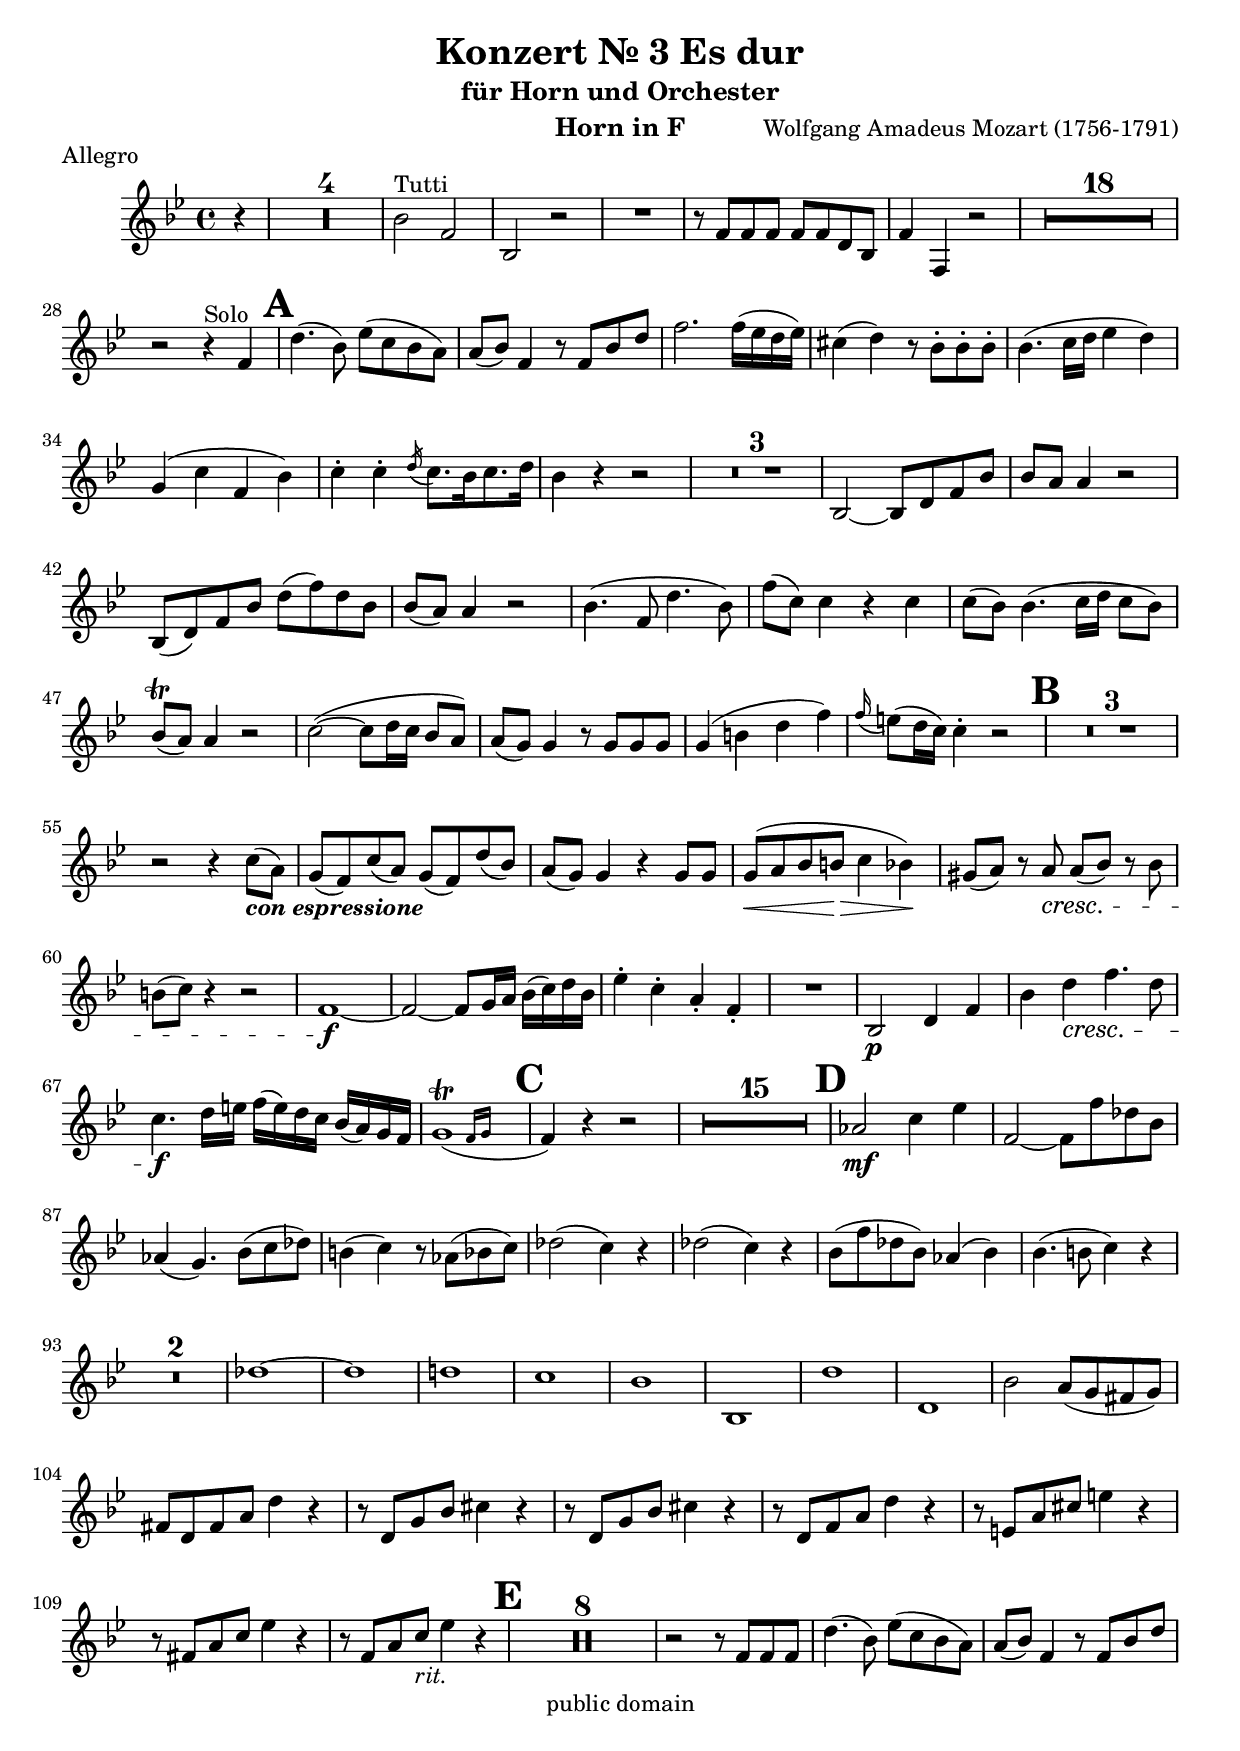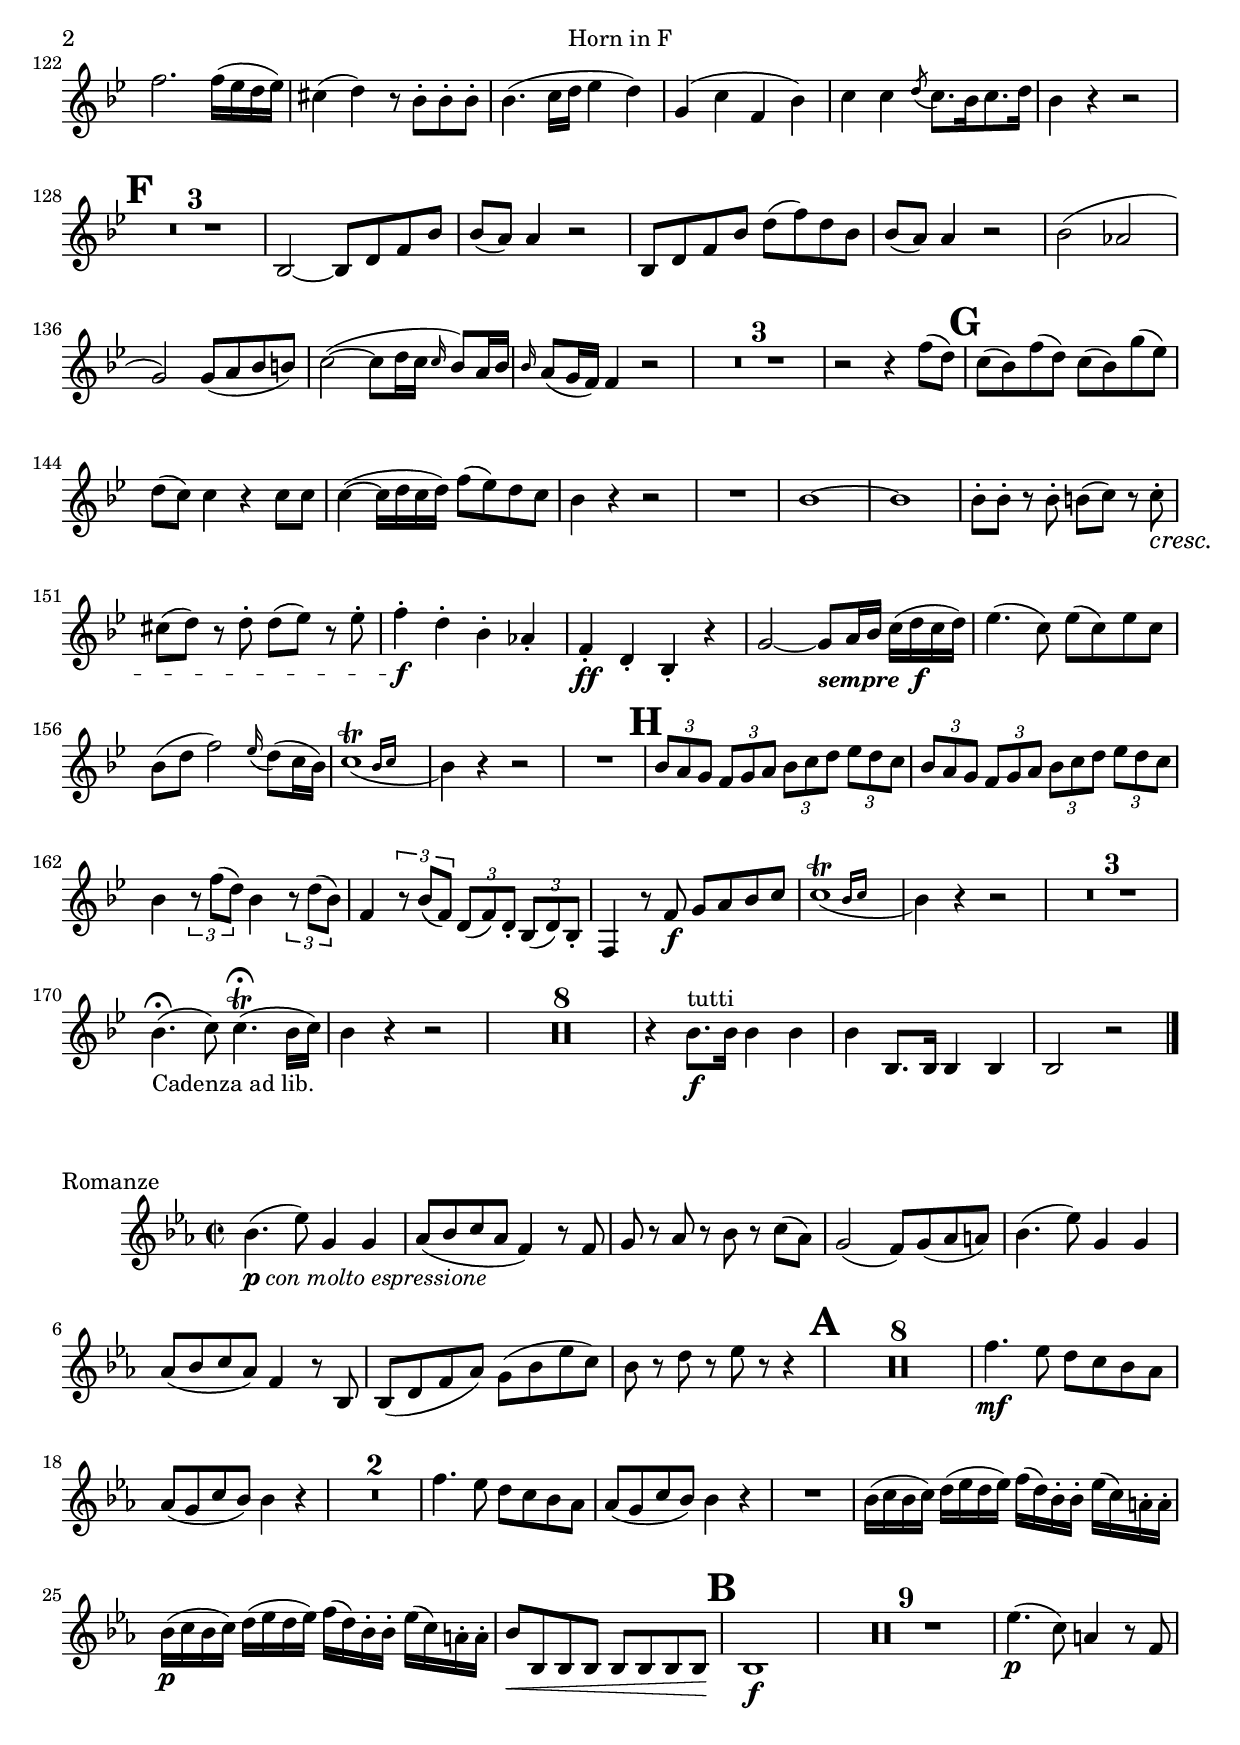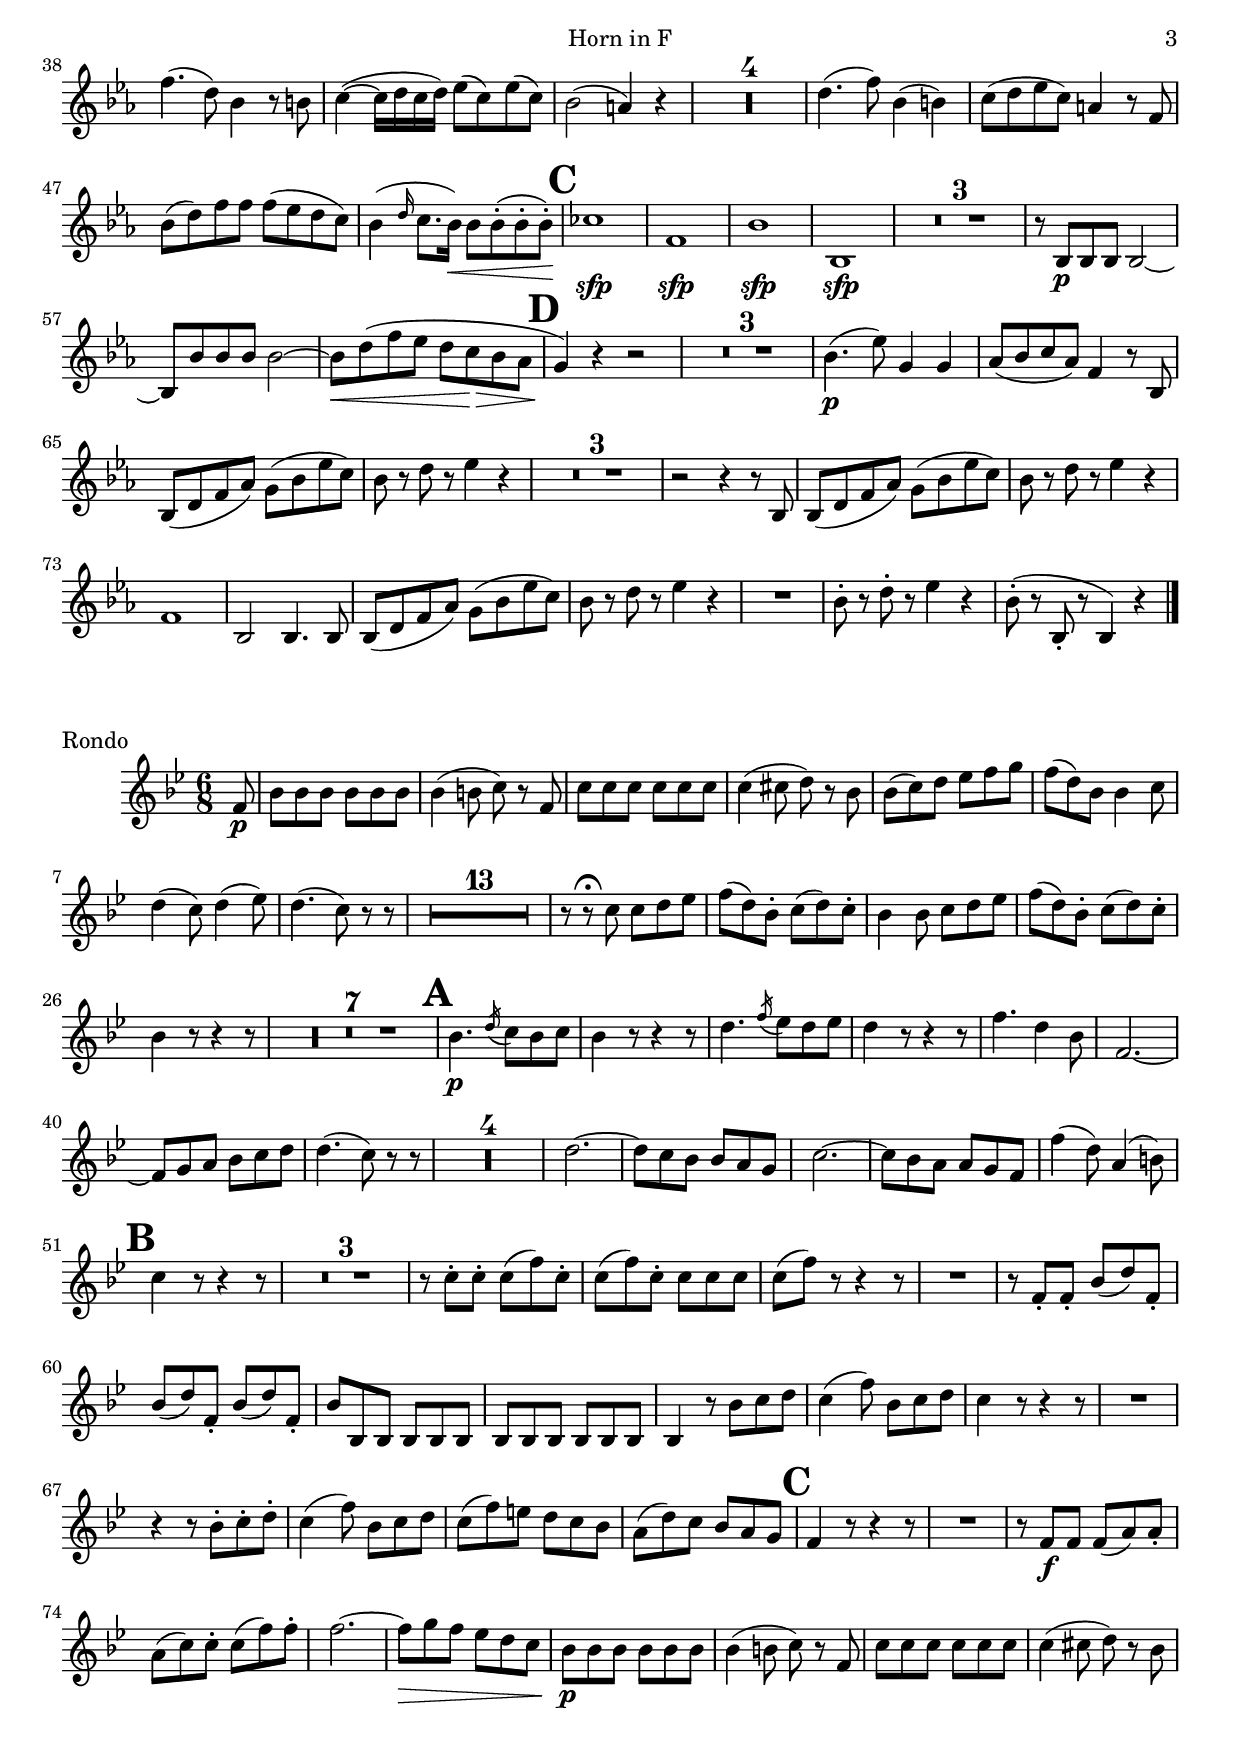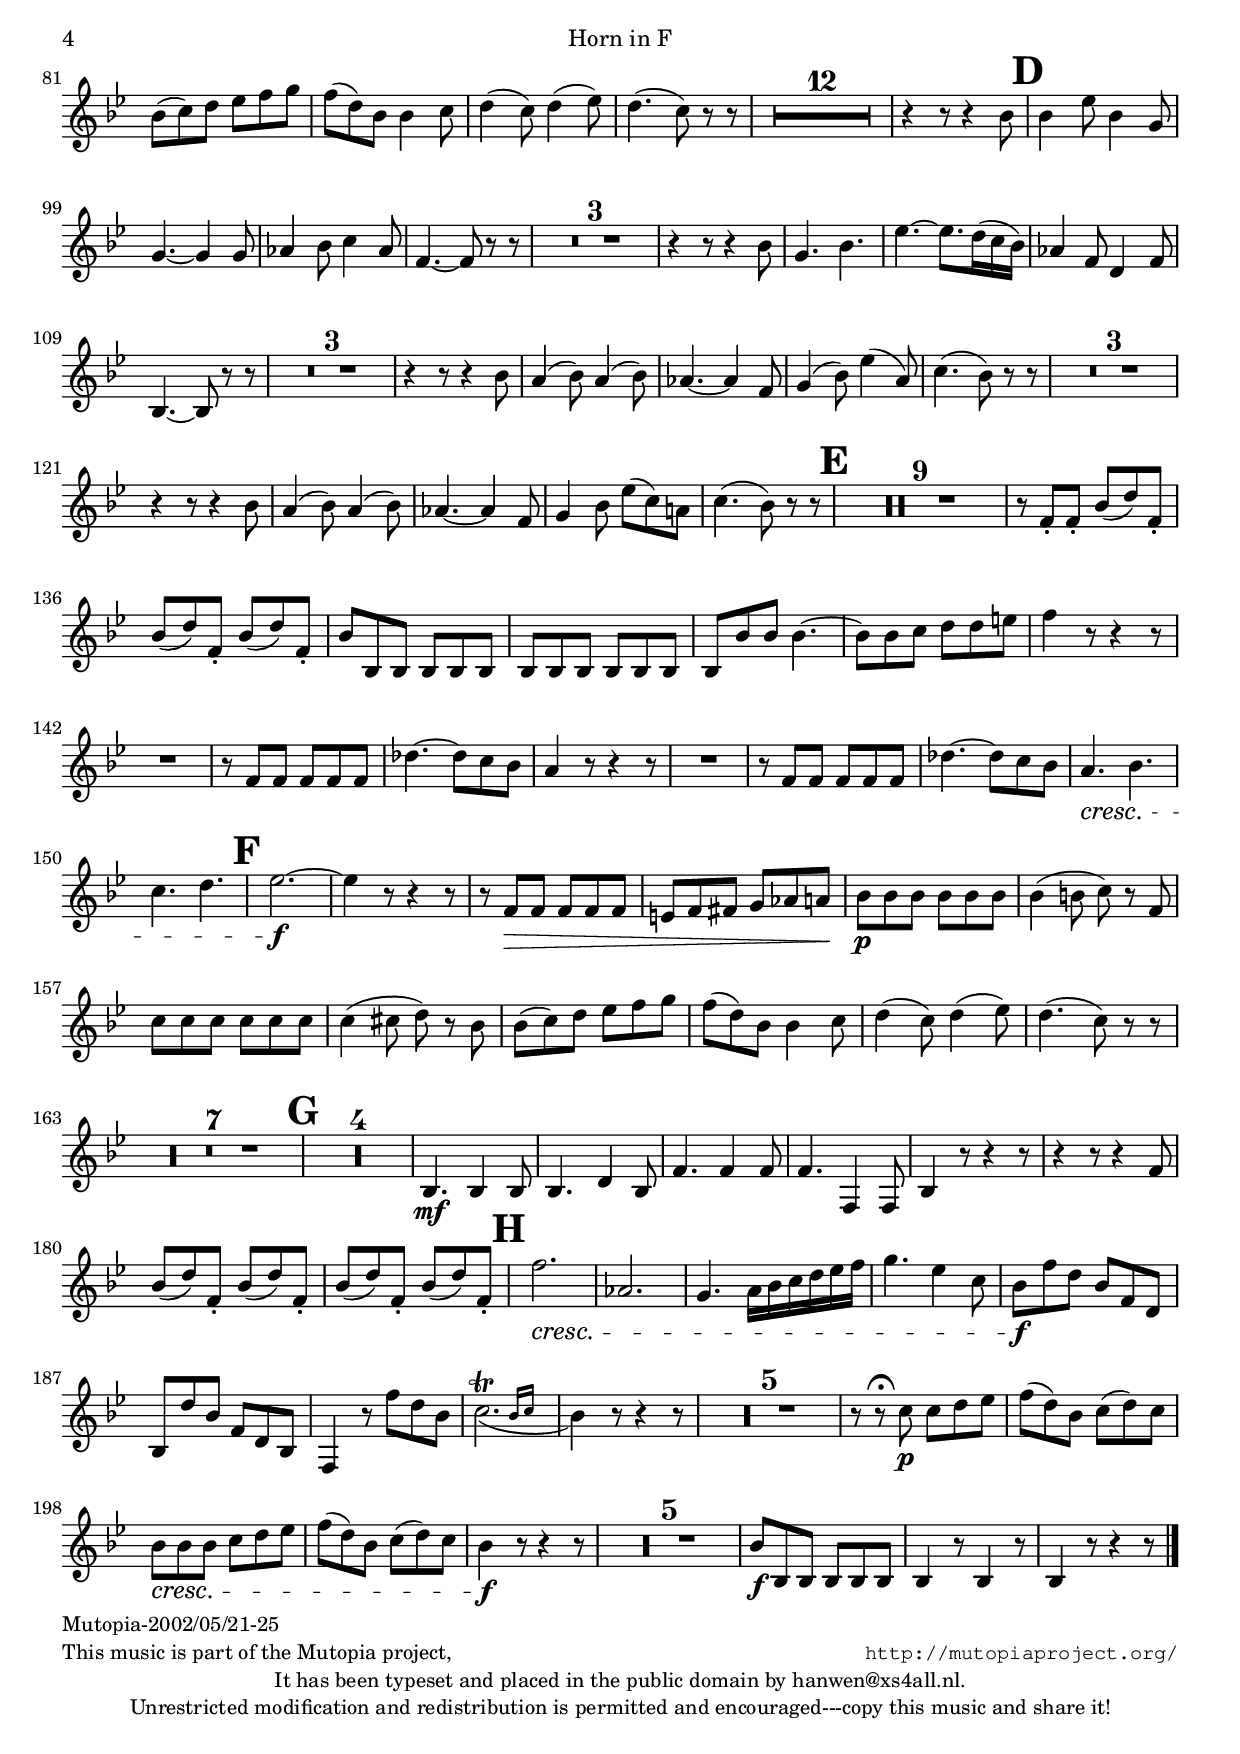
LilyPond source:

\header{
  title = "Konzert Nr. 3 Es dur"
  subtitle = "für Horn und Orchester"
  composer = "Wolfgang Amadeus Mozart (1756-1791)"
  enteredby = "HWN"
  opus = "KV 447"

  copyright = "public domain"
  instrument = "Horn in F"
  editor = "Henri Kling"
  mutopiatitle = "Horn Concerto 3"
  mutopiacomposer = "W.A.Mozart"
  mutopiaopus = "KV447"
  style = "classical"
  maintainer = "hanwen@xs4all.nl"
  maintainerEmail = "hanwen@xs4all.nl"
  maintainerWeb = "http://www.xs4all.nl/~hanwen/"	
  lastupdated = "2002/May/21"
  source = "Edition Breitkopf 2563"
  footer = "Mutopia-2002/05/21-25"

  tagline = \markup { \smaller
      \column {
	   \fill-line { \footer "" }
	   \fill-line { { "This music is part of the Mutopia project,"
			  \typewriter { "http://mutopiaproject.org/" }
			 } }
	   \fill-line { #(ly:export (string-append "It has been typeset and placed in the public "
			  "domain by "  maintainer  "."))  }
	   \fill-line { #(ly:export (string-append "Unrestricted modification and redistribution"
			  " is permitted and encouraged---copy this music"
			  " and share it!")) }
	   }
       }
}
%{

This is the Mozart 3 for horn.  It's from an Edition Breitkopf EB
2563, edited by Henri Kling. Henri Kling (1842-1918) was a horn
virtuoso that taught in Geneva. 

%}

\version "2.11.38"

% 

longgrace = \override Stem  #'stroke-style = #'()
endlonggrace = \revert Stem #'stroke-style
ritenuto = \markup { \italic  "rit." }

\version "2.10.0"
  
cresc =  {
    #(ly:export (make-event-chord (list (make-span-event 'CrescendoEvent START)))) 
    \set crescendoText =  \markup { \italic \bold "cresc." }
    \set crescendoSpanner =  #'text
}

\layout {
    \context {
        \Score
        skipBars = ##t
        midiInstrument = #"french horn"
        %% try to mimic Breitkopf
        \override RehearsalMark #'padding = #1
        \override MultiMeasureRest #'padding = #0.5
        restNumberThreshold = #1

	\override RehearsalMark #'font-series = #'bold
	\override RehearsalMark #'font-size = #4.5

        \override Beam #'thickness = #0.6
        \override Beam #'space-function = #(lambda (beam mult) 0.8)
    }
    \context {
        \Staff
        \override VerticalAxisGroup #'minimum-Y-extent = #'(-2.5 . 3.5)
    }
}

\paper{

    % #(define fonts my-sheet)

    % stress page breaking on a6 paper:
    % line-width = 80 \mm
    % paper-width = 105 \mm
    % paper-height = 149 \mm
    
    indent = 10. \mm
    line-width = 189. \mm
    ragged-last-bottom = ##f

}


\version "2.3.4"
% 

longgrace = \override Stem  #'stroke-style = #'()
endlonggrace = \revert Stem #'stroke-style
ritenuto = \markup { \italic  "rit." }

\version "2.10.0"
  
cresc =  {
    #(ly:export (make-event-chord (list (make-span-event 'CrescendoEvent START)))) 
    \set crescendoText =  \markup { \italic \bold "cresc." }
    \set crescendoSpanner =  #'text
}

\layout {
    \context {
        \Score
        skipBars = ##t
        midiInstrument = #"french horn"
        %% try to mimic Breitkopf
        \override RehearsalMark #'padding = #1
        \override MultiMeasureRest #'padding = #0.5
        restNumberThreshold = #1

	\override RehearsalMark #'font-series = #'bold
	\override RehearsalMark #'font-size = #4.5

        \override Beam #'thickness = #0.6
        \override Beam #'space-function = #(lambda (beam mult) 0.8)
    }
    \context {
        \Staff
        \override VerticalAxisGroup #'minimum-Y-extent = #'(-2.5 . 3.5)
    }
}

\paper{

    % #(define fonts my-sheet)

    % stress page breaking on a6 paper:
    % line-width = 80 \mm
    % paper-width = 105 \mm
    % paper-height = 149 \mm
    
    indent = 10. \mm
    line-width = 189. \mm
    ragged-last-bottom = ##f

}



allegro =
	
	\relative c'
{
	\time 4/4
	\key c \major
	\partial 4
	r4 
	|
	R1*4
	c'2^"Tutti" g
	c, r
	R1*1
	r8 g' g g  g g e c
	g'4 g, r2
	R1*18
	r2 r4^"Solo" g'4 |
	\mark "A"
	e'4. ( c8)  f[ (d c  b) ]
	 b[( c)] g4 r8  g[ c e]
	g2.   g16[( f e  f)]
	dis4 ( e4) r8  c8[-. c-. c-.]
	c4.(  d16[ e]  f4  e)
	a,( d g, c)
	d-. d-. \grace {
  \override Stem  #'stroke-style = #"grace"
   e16( 
  \revert Stem #'stroke-style }
 d8.[) c16 d8. e16]
	c4 r r2
	R1*3
	c,2 ~  c8[ e g c]
	 c[  b ] b4 r2
	 c,8[ ( e) g c]  e[( g) e c]
	 c[( b)] b4 r2
	c4.( g8 e'4. c8)
	 g'[( d) ] d4 r4 d
	 d8[ ( c)] c4.(  d16[ e]  d8[  c)]
	 c8[(\trill  b)] b4 r2 |
	d2( ~   d8[ e16 d]  c8[  b)] |
	 b[( a)] a4 r8  a[ a a]
	a4( cis e  g)
	\grace {
  \override Stem  #'stroke-style = #"grace"
   \longgrace g16( \endlonggrace 
  \revert Stem #'stroke-style }

	 fis8[)( e16  d)] d4-. r2 | 
	\mark "B"
	R1*3
	r2 r4  d8[(_\markup { \italic \bold "con espressione" } b) ]
	 a[(  g) d'(  b)]  a[(  g) e'(  c) ]
	 b8[(  a)] a4 r4  a8[ a]
	 a[( \< b c cis\!\> ]  d4  c\!)
	 ais8[( b)] r8 \cresc b  b[( c)] r c
	 cis[ ( d)] r4 r2
	\endcresc g,1\f ~ g2 ~  g8[ a16 b]  c[( d) e c]
	%% 64
	f4-. d-. b-. g-.
	R1

	c,2\p e4 g c \cresc e g4. e8 |
	\endcresc d4.\f  e16[ fis]  g[ ( fis) e d]  c[( b) a g]

	<< a1(\trill
	  { s2 \grace {
  \override Stem   #'stroke-style = #"grace"
    g16[ a] 
  \revert Stem #'stroke-style }
 } >>
	\mark "C"
	 g4) r r2
	R1*15
	\mark "D"
	bes2\mf d4 f
	g,2~  g8[ g' es c]|
	bes4(  a4.)  c8[( d  es)]
	cis4( d) r8  bes[ (c  d)]
	es2 ( d4) r
	es2 ( d4) r
	 c8[( g' es  c)] bes4( c)
	c4.( cis8  d4) r
	R1*2
	es1~es1|
	e!
	d
	c
	c,
	e'
	e,
	c'2  b8[( a gis  a)]
	 gis8[ e gis b ] e4 r |
	r8  e,[ a c] dis4 r
	r8  e,[ a c] dis4 r
	r8  e,[ g b] e4 r
	r8  fis,[ b dis] fis4 r
	r8  gis,[ b d] f4 r
	r8  g,[ b d_\ritenuto ] f4 r
	\mark  "E"
	R1*8
	r2 r8  g,[ g g]
	e'4.( c8)  f[( d c  b)]
	 b[( c)] g4 r8  g[ c e] |
	g2.   g16[( f e  f)]
	dis4( e) r8  c[-. c-. c-.]
	c4.(  d16[ e] f4  e)
	a, ( d g,  c)
	d d 
	    \grace {
  \override Stem   #'stroke-style = #"grace"
   e8( 
  \revert Stem #'stroke-style }

	   d8.[) c16 d8. e16] 
	c4 r r2
	\mark "F"
	R1*3
	c,2~ c8[ e g c]
	 c8[( b)] b4 r2
	 c,8[ e g c ]  e[ ( g) e c]
	 c[( b)] b4 r2
	c2 (bes  a)  a8[(b c  cis)]
	d2( ~  d8[ e16 d] \grace {
  \override Stem   #'stroke-style = #"grace"
   \longgrace d16( \endlonggrace 
  \revert Stem #'stroke-style }
 c8[) b16  c)]
	\grace {
  \override Stem   #'stroke-style = #"grace"
   \longgrace c16 \endlonggrace 
  \revert Stem #'stroke-style }
 b8[( a16  g)] g4 r2 |
	R1*3
	r2 r4  g'8[( e)]
	\mark "G"
	 d[( c) g'( e)]  d[( c) a'( f)]
	 e[( d)] d4 r  d8[ d]
	d4(~  d16[ e d  e)]  g8[( f) e d] |
	c4 r r2
	R1
	c1 ~
	c |
	 c8[-. c-.] r c-.  cis[( d)] r\cresc d-. |
	 dis[( e)] r e-.  e[( f)] r f-. |
	g4-.\f\endcresc  e-. c-. bes-. |
	g-.\ff e-. c-. r |
	a'2 ~  a8[_""_\markup { \bold \italic "sempre " \dynamic "f" }  b16 c]  d[( e d  e)]

	
	f4. ( d8)  f8[ ( d) f d]
	 c[ (e]  g2) \grace {
  \override Stem   #'stroke-style = #"grace"
   \longgrace f16(  \endlonggrace 
  \revert Stem #'stroke-style }
  e8[)( d16  c)]

	<< d1\trill _(
	  { s2 \grace {
  \override Stem   #'stroke-style = #"grace"
    c16[ d] 
  \revert Stem #'stroke-style }
 } >>
	
	 c4) r r2
	R1 |
	\mark "H"
	\times 2/3 {  c8[ b a ] } \times 2/3 {  g[ a b] }
	  \times 2/3 {  c[ d e] } \times 2/3 {  f[ e d] } |
	\times 2/3 {  c[ b a ] } \times 2/3 {  g[ a b] }
	  \times 2/3 {  c[ d e] } \times 2/3 {  f[ e d] }|
	c4 \times 2/3 {  r8  g'[( e)]} c4 \times 2/3 {  r8  e[ ( c)]} |
	g4 \times 2/3 {  r8  c8[( g)] } \times 2/3 {  e[ ( g) e-. ] } \times 2/3 {  c[ ( e) c-.] }|
	g4 r8 g'\f  a[ b c d]|

	<< d1_(\trill
	  { s2 \grace {
  \override Stem   #'stroke-style = #"grace"
    c16[ d] 
  \revert Stem #'stroke-style }
 }  >>
	 c4) r r2
	R1*3

	c4.^\fermata_"Cadenza ad lib." ( d8) d4.\trill^\fermata (  c16[  d)] 
	c4 r r2
	R1*8
	r4  c8.[^"tutti"\f c16] c4 c
	c  c,8.[ c16] c4 c|
	c2 r2 \bar "|."
	
}


\version "2.5.13"
% 

longgrace = \override Stem  #'stroke-style = #'()
endlonggrace = \revert Stem #'stroke-style
ritenuto = \markup { \italic  "rit." }

\version "2.10.0"
  
cresc =  {
    #(ly:export (make-event-chord (list (make-span-event 'CrescendoEvent START)))) 
    \set crescendoText =  \markup { \italic \bold "cresc." }
    \set crescendoSpanner =  #'text
}

\layout {
    \context {
        \Score
        skipBars = ##t
        midiInstrument = #"french horn"
        %% try to mimic Breitkopf
        \override RehearsalMark #'padding = #1
        \override MultiMeasureRest #'padding = #0.5
        restNumberThreshold = #1

	\override RehearsalMark #'font-series = #'bold
	\override RehearsalMark #'font-size = #4.5

        \override Beam #'thickness = #0.6
        \override Beam #'space-function = #(lambda (beam mult) 0.8)
    }
    \context {
        \Staff
        \override VerticalAxisGroup #'minimum-Y-extent = #'(-2.5 . 3.5)
    }
}

\paper{

    % #(define fonts my-sheet)

    % stress page breaking on a6 paper:
    % line-width = 80 \mm
    % paper-width = 105 \mm
    % paper-height = 149 \mm
    
    indent = 10. \mm
    line-width = 189. \mm
    ragged-last-bottom = ##f

}



romanze =  \relative c' {
	\key f \major
	\time 2/2
	\set Score.skipBars =  ##t

	c'4.( _\markup { \dynamic "p" \italic { "" con molto espressione } }
		 f8) a,4 a
	 bes8[( c d bes]  g4) r8 g
	a r bes r c r  d[( bes)]
	a2(  g8[) a( bes  b)]
	c4. ( f8) a,4 a |
	% 6 
	 bes8[ (c d bes)] g4 r8 c,
	 c8[( e g  bes)]  a[( c f  d)]
	c r e r f r r4
	\mark "A"
	R1*8
	g4.\mf f8   e[ d c bes]
	% 18
	 bes[( a d  c)] c4 r
	R1*2
	g'4. f8  e[ d c bes]
	 bes[ (a d  c)] c4 r
	R1
	% 25
	 c16[ ( d c  d)]  e[ ( f e  f)]  g[( e) c-. c-.]  f[( d) b-. b-.]
	 c16[\p ( d c  d)]  e[ ( f e  f)]  g[( e) c-. c-.]  f[( d) b-. b-.]
	 c8[ \< c, c c]  c[ c c c\!]
	\mark "B"
	c1\f
	R1*9
	f'4.(\p  d8) b4 r8 g
	g'4.( e8) c4 r8 cis |
	% 39
	d4(~  d16[ e d  e)]  f8[ ( d) f( d)]
	c2( b4) r
	R1*4
	e4. ( g8) c,4 ( cis)
	 d8[( e f  d)] b4 r8 g
	 c[ ( e) g g]  g[( f e  d)]
	c4(
	\grace {
  \override Stem   #'stroke-style = #"grace"
   \longgrace e16 \endlonggrace 
  \revert Stem #'stroke-style }

	 d8.[  c16) \< ]  c8[ c-.( c-. c)-.]\!
	\mark "C"

	%% this is a trick to get the sfp-s to align. 
	\override Hairpin   #'transparent = ##t
	des1\sfp \> 
	g,1\sfp\!  \> 
	c\sfp \!   \> 
	c,\sfp\!
	\revert Hairpin #'transparent 
	R1*3
	r8  c[\p c c] c2~
	 c8[ c' c c] c2~
	 c8[ \< e( g f]  e[  d\!\> c bes]
	\mark "D"
	a4\!) r r2
	R1*3
	c4.\p ( f8) a,4 a |
	 bes8[ (c d bes)] g4 r8 c,
	 c8[( e g  bes)]  a[( c f  d)]
	c r e r f4 r4
	R1*3
	r2 r4 r8 c,8
	 c8[( e g  bes)]  a[( c f  d)]
	c r e r f4 r4	
	g,1
	c,2 c4. c8
	 c8[( e g  bes)]  a[( c f  d)]
	c r e r f4 r4			% -. ? 

	R1
	c8-.   r e-. r f4 r4

	% Finish with F if played separately 
	c8-.(   r c,-. r  c4) r4| 
	\bar "|."
}



\version "2.11.61"

% \include "mozart-hrn3-defs.ily"

rondotheme =  \relative c' {
	 c'8[ c c]  c[ c c]
	c4( cis8  d) r g,
	 d'8[ d d]  d[ d d]
	d4( dis8  e) r c |
	 c[( d) e]  f[ g a]
	 g[ ( e) c] c4 d8
	e4( d8) e4( f8)
	e4.( d8) r r |
}

lipbreaker =  \relative c'
{
 	r8  g'[-. g-.]  c[( e) g,-.]
	 c[( e) g,-.]  c[( e) g,-.]
	 c[ c, c]  c[ c c]
	 c[ c c]  c[ c c]
}

rightsixteenth = { \set stemLeftBeamCount =  1
  \set stemRightBeamCount =  2 }
leftsixteenth = { \set stemLeftBeamCount =  2
  \set stemRightBeamCount =  1 }
bothsixteenth = { \set stemLeftBeamCount =  2
  \set stemRightBeamCount =  2 }

rondo =  	\relative c'
{
	\partial 8
	\time 6/8
	\key c \major
	
	g'8\p |
	
	\rondotheme
	
	R2.*13 |
	r8 r^\fermata d'  d[ e f]
	 g[ ( e) c-.]  d[( e) d-.]
	c4 c8  d[ e f]
	 g[( e) c-.]  d[( e) d-.]
	c4 r8 r4 r8 |
	R2.*7
	\mark  "A"
	c4.\p \grace {
  \override Stem   #'stroke-style = #"grace"
   e16( 
  \revert Stem #'stroke-style }
  d8[) c d]
	c4 r8 r4 r8
	e4. \grace {
  \override Stem   #'stroke-style = #"grace"
   g16( 
  \revert Stem #'stroke-style }
  f8[) e f]
	e4 r8 r4 r8
	g4. e4 c8
	g2.~
	 g8[ a b]  c[ d e ]
	e4.( d8) r r
	R2.*4
	e2.~ |
	 e8[ d c]  c[ b a]
	d2.~
	 d8[ c b]  b[ a g]
	g'4( e8) b4( cis8)
	\mark "B"
	d4 r8 r4 r8
	R2.*3 |
	r8  d[-. d-.]  d[( g) d-.]
	 d[( g) d-.]  d[ d d]
	 d[( g)] r r4 r8
	R2.*1
	\lipbreaker
	c,,4 r8  c'[ d e]
	d4( g8)  c,[ d e]
	d4 r8 r4 r8
	R2. |
	r4 r8  c[-. d-. e-.]
	d4( g8)  c,[ d e]
	 d[( g) fis]  e[ d c]
	 b[ ( e) d]  c[ b a]
	\mark "C"
	g4 r8 r4 r8
	R2. |
	%
	r8  g[\f g]  g[(  b) b-.]
	 b[( d) d-.]  d[( g) g-.]
	g2.~
	 g8[ \> a g]  f[ e d]
	<< \rondotheme
	  { s8\!\p } >>
	  
	R2.*12
	r4 r8 r4 c8
	\mark "D"
	c4 f8 c4 a8
	a4.~a4 a8
	bes4 c8 d4 bes8
	g4. ~ g8 r r
	R2.*3
	r4 r8 r4 c8
	a4. c
	f ~  f8.[ \rightsixteenth e16(  \bothsixteenth d  c)]
	bes4 g8 e4 g8
	c,4. ~ c8 r r
	R2.*3| 
	r4 r8 r4 c'8
	b4( c8) b4( c8)
	bes4. ~ bes4 g8
	a4 ( c8) f4 ( b,8)
	d4. ( c8) r r
	R2.*3| 
	r4 r8 r4 c8
	b4( c8) b4( c8)
	bes4. ~ bes4 g8
	a4 c8  f[ ( d) b!]
	d4. ( c8) r r
	\mark "E"
	R2.*9  |
	\lipbreaker 
	c,8[ c' c] c4.~
	c8[ c d]  e[ e fis] 
	g4 r8 r4 r8
	R2.
	r8  g,[ g]  g[ g g] |
	es'4. ~  es8[ d c]
	b4 r8 r4 r8
	R2. |
	r8  g[ g]  g[ g g]
	es'4. ~  es8[ d c]
	\cresc b4.  c4. d4. e4.
	\mark "F"
	\endcresc
	
	f2.\f ~ |
	f4 r8 r4 r8
	r8  g,[\> g]  g[ g g]
	
	% Edition breitkopf says a-flat (silly!)
	 fis[  g gis] 
		  a[ bes b]\!

	%% EB does the slur in the Rondo differently from the 1st adn 2nd time.
	%% why. Should check with MS.
	<< \rondotheme
	  { s8\p } >>
	R2.*7
	\mark "G"
	R2.*4
	c,4.\mf c4 c8
	c4. e4 c8
	g'4. g4 g8
	g4. g,4 g8
	c4 r8 r4 r8
	r4 r8 r4 g'8
	 c[ ( e) g,-.] 	 c[ ( e) g,-.]
	 c[ ( e) g,-.] 	 c[ ( e) g,-.]
	\mark "H"
	\cresc g'2.  bes,2.
	a4.  b16[ c d e f g]
	a4. f4 d8
	\endcresc c8[\f g' e]  c[ g e]
	 c[ e' c]   g[ e c]
	g4 r8  g''8[ e c]

	
	<< d2._(\trill
	  { s2 	\grace {
  \override Stem   #'stroke-style = #"grace"
     c16[ d] 
  \revert Stem #'stroke-style }
 } >>
	
	
	 c4) r8 r4 r8
	R2.*5
	r8 r8^\fermata d8\p  d[ e f]
	 g[ ( e) c]  d[( e) d]
	\cresc  c[  c c]  d[ e f]
	 g[( e) c]  d[( e) d]
	\endcresc c4\f  r8 r4 r8
	R2.*5
	 c8[\f c, c]  c[ c c]
	c4 r8 c4 r8

	% This is technically incorrect, since we started with an 8th
	% note pickup, but both eulenburg and EB do this as well.
	c4 r8 r4 r8 \bar "|."		
}



\paper {
    between-system-space = 20 \mm
}


\book {
    \score {
	{ \transpose c' bes \allegro }
	\layout { }
	\header { piece = "Allegro" opus = "" }	
	
  \midi {
    \context {
      \Score
      tempoWholesPerMinute = #(ly:make-moment 90 4)
      }
    }


    }

    \score {
	{ \transpose c' bes \romanze }
	\header { piece = "Romanze" opus = "" }	
	
  \midi {
    \context {
      \Score
      tempoWholesPerMinute = #(ly:make-moment 70 4)
      }
    }


	\layout {}
    }

    \score
    {
	{ \transpose c' bes \rondo }
	\header { piece = "Rondo" opus = "" }
	
  \midi {
    \context {
      \Score
      tempoWholesPerMinute = #(ly:make-moment 100 4)
      }
    }


	\layout { }
    }
}

%% Local Variables:
%% coding: utf-8
%% End:
